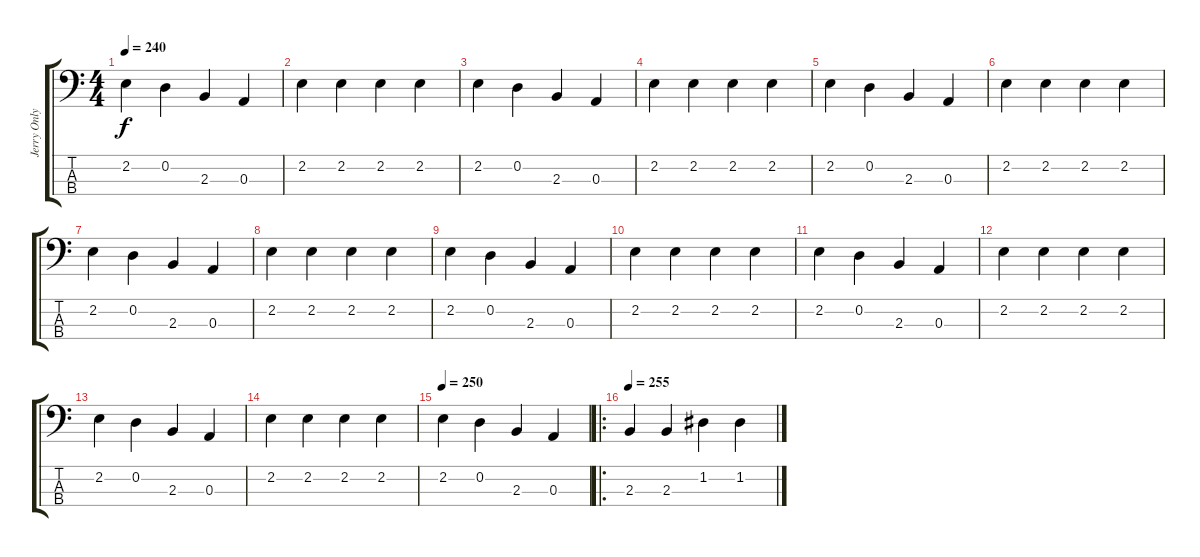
\track ("Jerry Only" "Jerry Only") {instrument electricbasspick}
\staff {score tabs}
\tuning (G2 D2 A1 E1) {hide}
\ts (4 4)
\tempo 240
\clef f4
\ks c
2.2.4{dy f} 0.2.4 2.3.4 0.3.4 |
2.2.4 2.2.4 2.2.4 2.2.4 |
2.2.4 0.2.4 2.3.4 0.3.4 |
2.2.4 2.2.4 2.2.4 2.2.4 |
2.2.4 0.2.4 2.3.4 0.3.4 |
2.2.4 2.2.4 2.2.4 2.2.4 |
2.2.4 0.2.4 2.3.4 0.3.4 |
2.2.4 2.2.4 2.2.4 2.2.4 |
2.2.4 0.2.4 2.3.4 0.3.4 |
2.2.4 2.2.4 2.2.4 2.2.4 |
2.2.4 0.2.4 2.3.4 0.3.4 |
2.2.4 2.2.4 2.2.4 2.2.4 |
2.2.4 0.2.4 2.3.4 0.3.4 |
2.2.4 2.2.4 2.2.4 2.2.4 |
\tempo 250
2.2.4 0.2.4 2.3.4 0.3.4 |
\ro
\tempo 255
2.3.4 2.3.4 1.2.4 1.2.4
